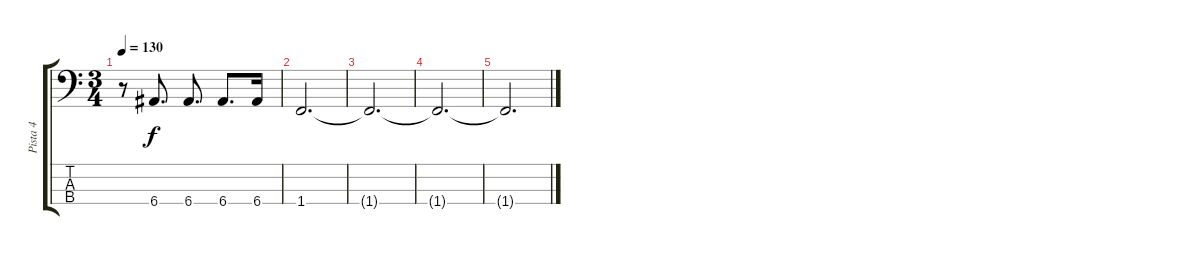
\track ("Pista 4" "Pista 4") {instrument electricbassfinger}
\staff {score tabs}
\tuning (G2 D2 A1 E1) {hide}
\ts (3 4)
\tempo 130
\clef f4
\ks c
r.8{dy f} 6.4.8{d} 6.4.8{d} 6.4.8{d} 6.4.16 |
1.4.2{d} |
1.4{t}.2{d} |
1.4{t}.2{d} |
1.4{t}.2{d}
